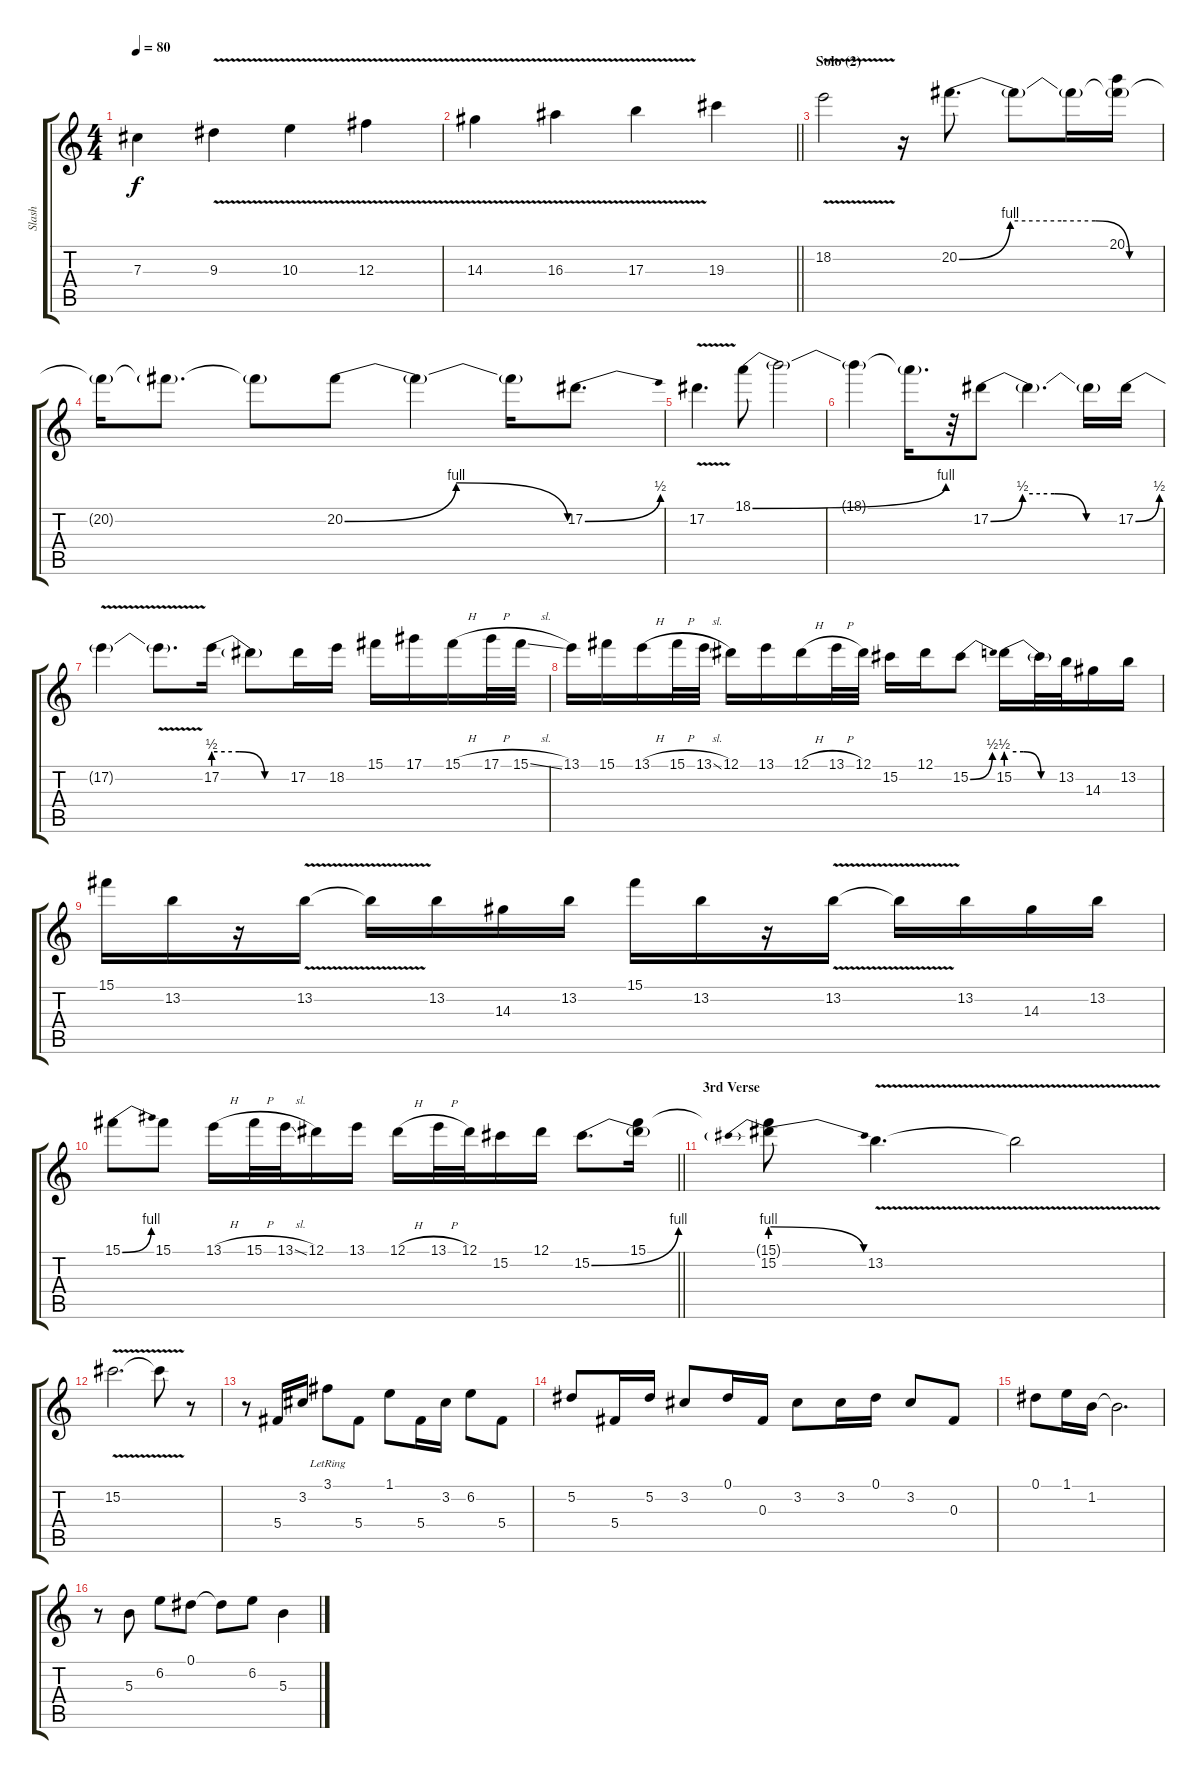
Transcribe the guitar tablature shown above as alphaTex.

\track ("Slash " "Slash ") {instrument electricguitarjazz}
\staff {score tabs}
\tuning (Eb4 Bb3 Gb3 Db3 Ab2 Eb2) {hide}
\ts (4 4)
\tempo 80
\clef g2
\ks c
7.3.4{dy f} 9.3{v}.4 10.3{v}.4 12.3{v}.4 |
\barLineRight lightlight
14.3{v}.4 16.3{v}.4 17.3{v}.4 19.3.4 |
\section ("" "Solo (2)")
18.2{v}.2{volume 16 balance 8 instrument distortionguitar} r.16 20.2{be (custom 0 0 15 4 30 4 40 4 50 0 60 0)}.8{d} 20.2{t}.8 20.2{t}.16 (20.1 20.2{t}).16 |
20.2{t}.16 20.2{t}.8{d} 20.2{t}.8 20.2{be (bendrelease 0 0 30 4 30 4 60 0)}.8 20.2{t}.4 20.2{t}.16 17.2{be (bend 0 0 60 2)}.8{d} |
17.2{v}.4{d} 18.1{be (bend 0 0 60 4)}.8 18.1{t}.2 |
18.1{t}.4 18.1{t}.16{d} r.32 17.2{be (custom 0 0 15 2 30 2 45 0 60 0)}.8 17.2{t}.4{d} 17.2{t}.16 17.2{be (bend 0 0 60 2)}.16 |
17.2{v t}.4 17.2{t}.8{d} 17.2{be (custom 0 2 20 2 40 0 60 0)}.16 17.2{t}.8 17.2.16 18.2.16 15.1.16 17.1.16 15.1{h}.16 17.1{h}.32 15.1{sl}.32 |
13.1.16 15.1.16 13.1{h}.16 15.1{h}.32 13.1{sl}.32 12.1.16 13.1.16 12.1{h}.16 13.1{h}.32 12.1.32 15.2.16 12.1.16 15.2{be (bend 0 0 60 2)}.8 15.2{be (custom 0 2 20 2 40 0 60 0)}.16 15.2{t}.32 13.2.32 14.3.16 13.2.16 |
15.1.16 13.2.16 r.16 13.2{v}.16 13.2{t}.16 13.2.16 14.3.16 13.2.16 15.1.16 13.2.16 r.16 13.2{v}.16 13.2{t}.16 13.2.16 14.3.16 13.2.16 |
\barLineRight lightlight
15.1{be (bend 0 0 60 4)}.8 15.1.8 13.1{h}.16 15.1{h}.32 13.1{sl}.32 12.1.16 13.1.16 12.1{h}.16 13.1{h}.32 12.1.32 15.2.16 12.1.16 15.2{be (bend 0 0 60 4)}.8{d} (15.1 15.2{t}).16 |
\section ("" "3rd Verse")
(15.1{t} 15.2{be (prebendrelease 0 4 60 0)}).8 13.2{v}.4{d} 13.2{t}.2 |
15.2{v}.2{d} 15.2{t}.8 r.8 |
r.8{volume 14 balance 11 instrument electricguitarjazz} 5.4.16 3.2.16 3.1{lr}.8 5.4.8 1.1.8 5.4.16 3.2.16 6.2.8 5.4.8 |
5.2.8 5.4.16 5.2.16 3.2.8 0.1.16 0.3.16 3.2.8 3.2.16 0.1.16 3.2.8 0.3.8 |
0.1.8 1.1.16 1.2.16 1.2{t}.2{d} |
r.8 5.3.8 6.2.8 0.1.8 0.1{t}.8 6.2.8 5.3.4
